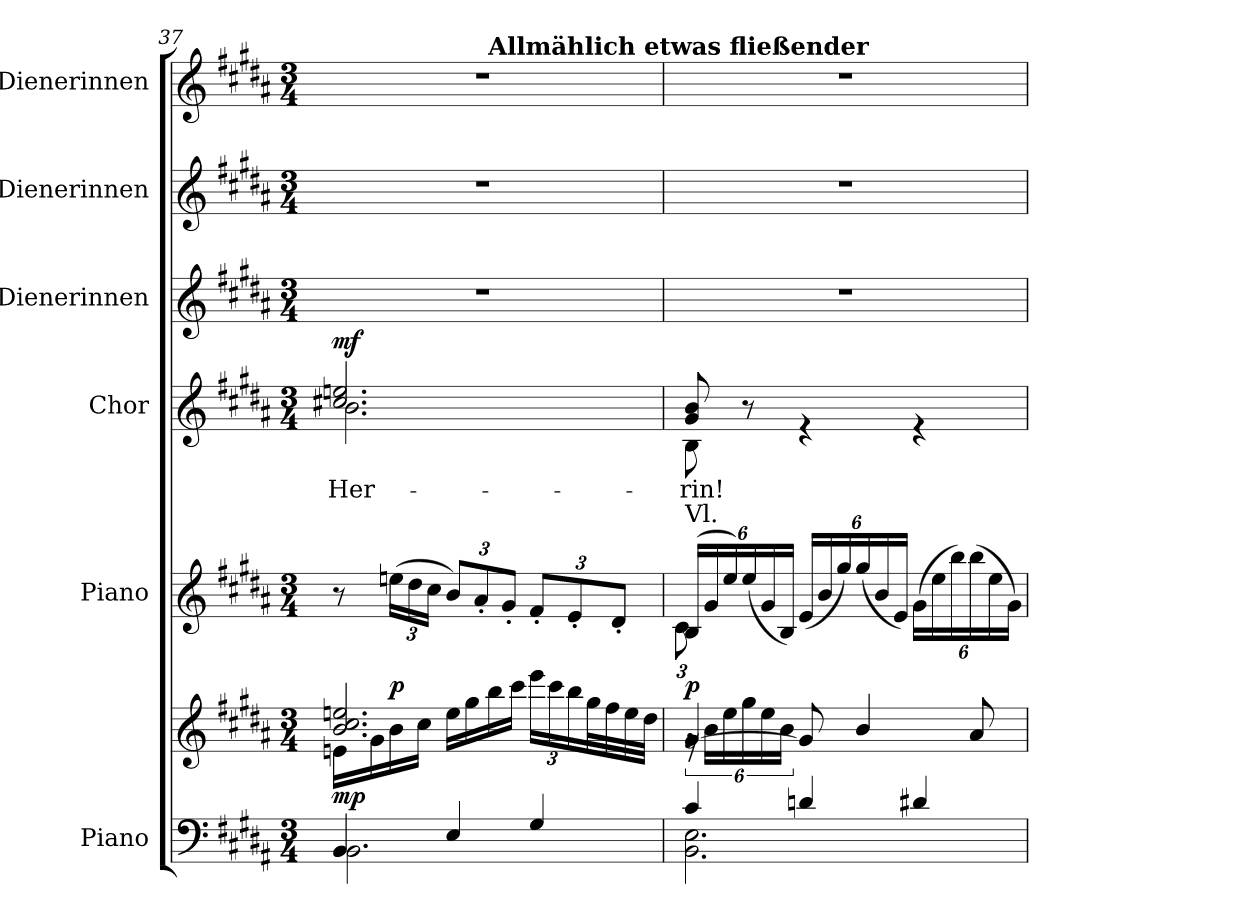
**kern	**kern	**dynam	**kern	**dynam	**kern	**text	**dynam	**kern	**kern	**kern
*part6	*part6	*part6	*part5	*part5	*part4	*part4	*part4	*part3	*part2	*part1
*staff7	*staff6	*staff6/7	*staff5	*staff5	*staff4	*staff4	*staff4	*staff3	*staff2	*staff1
*I"Piano	*	*	*I"Piano	*	*I"Chor	*	*	*I"Dienerinnen	*I"Dienerinnen	*I"Dienerinnen
*I'Pno.	*	*	*I'Pno.	*	*I'Chor.	*	*	*I'D.	*I'D.	*I'D.
*clefF4	*clefG2	*	*clefG2	*	*clefG2	*	*	*clefG2	*clefG2	*clefG2
*k[f#c#g#d#a#]	*k[f#c#g#d#a#]	*	*k[f#c#g#d#a#]	*	*k[f#c#g#d#a#]	*	*	*k[f#c#g#d#a#]	*k[f#c#g#d#a#]	*k[f#c#g#d#a#]
*M3/4	*M3/4	*	*M3/4	*	*M3/4	*	*	*M3/4	*M3/4	*M3/4
=37	=37	=37	=37	=37	=37	=37	=37	=37	=37	=37
*^	*^	*	*	*	*^	*	*	*	*	*
!	!	!	!	!LO:DY:b	!	!	!	!	!LO:LY:b	!LO:DY:a	!	!	!
*	*	*	*	*	*	*	*	*	*	*	*	*	*^
4BB/	2.BB\	2.b/ 2.cc#/ 2.een/	16en\LL	mp	8r	.	2.cc#X/ 2.een/	2.b\	Her-	mf	2.r	2.r	2.r	4.ryy
.	.	.	16g#\	.	.	.	.	.	.	.	.	.	.	.
*	*	*	*	*	*Xbrackettup	*	*	*	*	*	*	*	*	*
!	!	!	!	!	!	!LO:DY:b	!	!	!	!	!	!	!	!
.	.	.	16b\	.	(>24een\LL	p	.	.	.	.	.	.	.	.
.	.	.	.	.	24dd#\	.	.	.	.	.	.	.	.	.
.	.	.	16cc#\JJ	.	.	.	.	.	.	.	.	.	.	.
.	.	.	.	.	24cc#\JJ	.	.	.	.	.	.	.	.	.
4E/	.	.	16ee\LL	.	12b/L)	.	.	.	.	.	.	.	.	.
.	.	.	16gg#\	.	.	.	.	.	.	.	.	.	.	.
.	.	.	.	.	12a#'/	.	.	.	.	.	.	.	.	.
*	*	*	*	*	*	*	*	*	*	*	*	*	*MM90	*
!	!	!	!	!	!	!	!	!	!	!	!	!	!	!LO:TX:a:B:t=Allmählich etwas fließender
.	.	.	16bb\	.	.	.	.	.	.	.	.	.	.	4.ryy
.	.	.	.	.	12g#'/J	.	.	.	.	.	.	.	.	.
.	.	.	16ccc#\JJ	.	.	.	.	.	.	.	.	.	.	.
*	*	*	*Xbrackettup	*	*	*	*	*	*	*	*	*	*	*
4G#/	.	.	24eee\LL	.	12f#'/L	.	.	.	.	.	.	.	.	.
.	.	.	24ccc#\	.	.	.	.	.	.	.	.	.	.	.
.	.	.	24bb\	.	12e'/	.	.	.	.	.	.	.	.	.
.	.	.	32gg#\L	.	.	.	.	.	.	.	.	.	.	.
.	.	.	32ff#\	.	.	.	.	.	.	.	.	.	.	.
.	.	.	.	.	12d#'/J	.	.	.	.	.	.	.	.	.
.	.	.	32ee\	.	.	.	.	.	.	.	.	.	.	.
.	.	.	32dd#\JJJ	.	.	.	.	.	.	.	.	.	.	.
*	*	*	*	*	*	*	*	*	*	*	*	*	*v	*v
=38	=38	=38	=38	=38	=38	=38	=38	=38	=38	=38	=38	=38	=38
*	*	*	*brackettup	*	*	*	*	*	*	*	*	*	*
*	*	*	*	*	*^	*	*	*	*	*	*	*	*^
!	!	!	!	!	!LO:TX:a:t=Vl.	!	!	!	!	!	!	!	!	!	!
!	!	!	!	!	!	!	!LO:DY:b	!	!	!LO:LY:b	!	!	!	!	!
*	*	*	*	*	*	*	*	*	*	*	*	*	*	*v	*v
4c#/	2.BB\ 2.E\	[4g#/	24rg	.	(>24B/LL	12c#\	p	8g#/ 8b/	8B\	-rin!	.	2.r	2.r	2.r
.	.	.	24b\LL	.	24g#/	.	.	.	.	.	.	.	.	.
.	.	.	24ee\	.	24ee/)	3%2ryy	.	.	.	.	.	.	.	.
*	*	*	*Xbrackettup	*	*	*	*	*	*	*	*	*	*	*
.	.	.	24gg#\	.	(>24ee/	.	.	8r	2ryy	.	.	.	.	.
.	.	.	24ee\	.	24g#/	.	.	.	.	.	.	.	.	.
.	.	.	24b\JJ	.	24B/JJ)	.	.	.	.	.	.	.	.	.
4dn/	.	8g#/]	2ryy	.	(>24e/LL	.	.	4re	.	.	.	.	.	.
.	.	.	.	.	24b/	.	.	.	.	.	.	.	.	.
.	.	.	.	.	24gg#/)	.	.	.	.	.	.	.	.	.
.	.	4b/	.	.	(>24gg#/	.	.	.	.	.	.	.	.	.
.	.	.	.	.	24b/	.	.	.	.	.	.	.	.	.
.	.	.	.	.	24e/JJ)	.	.	.	.	.	.	.	.	.
4d#X/	.	.	.	.	(>24g#\LL	.	.	4re	.	.	.	.	.	.
.	.	.	.	.	24ee\	.	.	.	.	.	.	.	.	.
.	.	.	.	.	24bb\)	.	.	.	.	.	.	.	.	.
.	.	8a#/	.	.	(>24bb\	.	.	.	8ryy	.	.	.	.	.
.	.	.	.	.	24ee\	.	.	.	.	.	.	.	.	.
.	.	.	.	.	24g#\JJ)	.	.	.	.	.	.	.	.	.
*v	*v	*	*	*	*v	*v	*	*v	*v	*	*	*	*	*
*	*v	*v	*	*	*	*	*	*	*	*	*
=	=	=	=	=	=	=	=	=	=	=
*-	*-	*-	*-	*-	*-	*-	*-	*-	*-	*-
